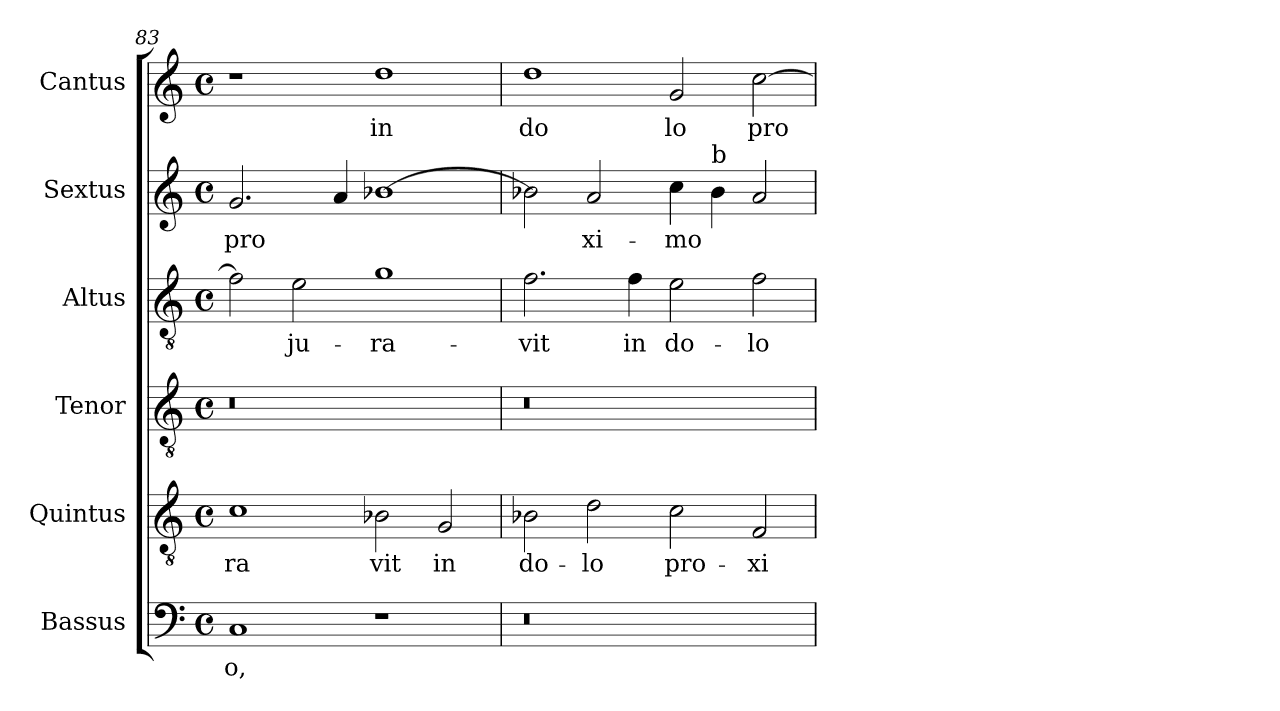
**kern	**text	**kern	**text	**kern	**kern	**text	**kern	**text	**kern	**text
*part6	*part6	*part5	*part5	*part4	*part3	*part3	*part2	*part2	*part1	*part1
*staff6	*staff6	*staff5	*staff5	*staff4	*staff3	*staff3	*staff2	*staff2	*staff1	*staff1
*I"Bassus	*	*I"Quintus	*	*I"Tenor	*I"Altus	*	*I"Sextus	*	*I"Cantus	*
*clefF4	*	*clefGv2	*	*clefGv2	*clefGv2	*	*clefG2	*	*clefG2	*
*k[]	*	*	*	*	*	*	*	*	*	*
*C:	*	*	*	*	*	*	*	*	*	*
*M4/4	*	*M4/4	*	*M4/4	*M4/4	*	*M4/4	*	*M4/4	*
*met(c)	*	*met(c)	*	*met(c)	*met(c)	*	*met(c)	*	*met(c)	*
=83	=83	=83	=83	=83	=83	=83	=83	=83	=83	=83
!	!LO:LY:b:cj	!	!LO:LY:b:cj	!	!	!	!	!LO:LY:b	!	!
1C	o,	1c	ra	0r	2f\]	.	2.g/	pro	1r	.
!	!	!	!	!	!	!LO:LY:b:cj	!	!	!	!
.	.	.	.	.	2e\	ju-	.	.	.	.
.	.	.	.	.	.	.	4a/	.	.	.
!	!	!	!LO:LY:b:cj	!	!	!LO:LY:b:cj	!	!	!	!LO:LY:b:cj
1r	.	2B-X\	vit	.	1g	-ra-	[<1b-X	.	1dd	in
!	!	!	!LO:LY:b:cj	!	!	!	!	!	!	!
.	.	2G/	in	.	.	.	.	.	.	.
!!LO:LB:g=z
=84	=84	=84	=84	=84	=84	=84	=84	=84	=84	=84
!	!	!	!LO:LY:b:cj	!	!	!LO:LY:b:cj	!	!	!	!LO:LY:b:cj
0r	.	2B-X\	do-	0r	2.f\	-vit	2b-X\]	.	1dd	do
!	!	!	!LO:LY:b:cj	!	!	!	!	!LO:LY:b:cj	!	!
.	.	2d\	-lo	.	.	.	2a/	xi-	.	.
!	!	!	!	!	!	!LO:LY:b:cj	!	!	!	!
.	.	.	.	.	4f\	in	.	.	.	.
!	!	!	!LO:LY:b:cj	!	!	!LO:LY:b:cj	!	!LO:LY:b	!	!LO:LY:b:cj
.	.	2c\	pro-	.	2e\	do-	4cc\	-mo	2g/	lo
!	!	!	!	!	!	!	!LO:TX:a:t=b	!	!	!
.	.	.	.	.	.	.	4b-\	.	.	.
!	!	!	!LO:LY:b:cj	!	!	!LO:LY:b:cj	!	!	!	!LO:LY:b
.	.	2F/	-xi-	.	2f\	-lo	2a/	.	[>2cc\	pro
=	=	=	=	=	=	=	=	=	=	=
*-	*-	*-	*-	*-	*-	*-	*-	*-	*-	*-
